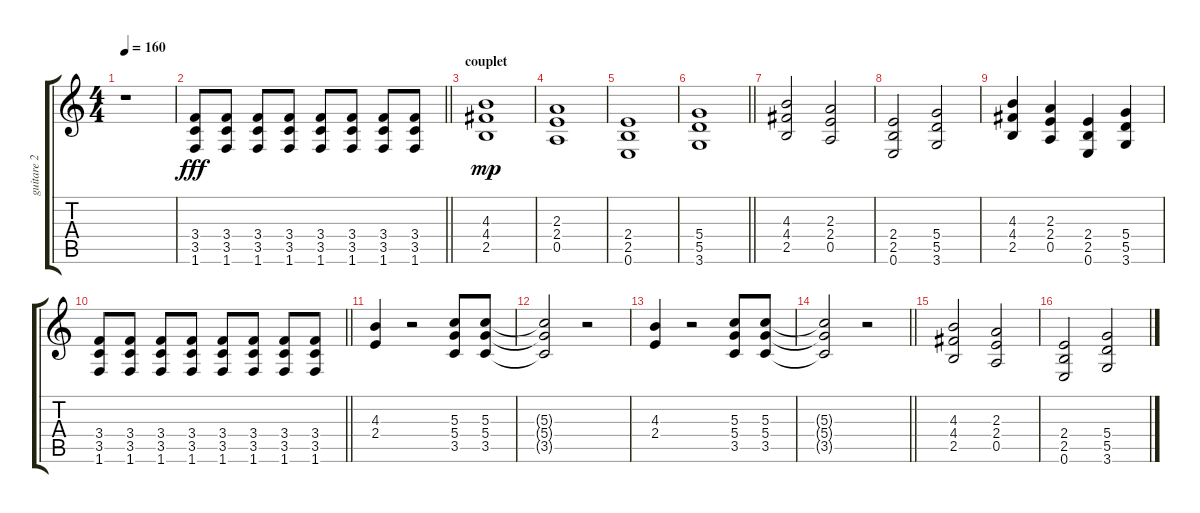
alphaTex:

\track ("guitare 2" "guitare 2") {instrument overdrivenguitar}
\staff {score tabs}
\tuning (E4 B3 G3 D3 A2 E2) {hide}
\ts (4 4)
\tempo 160
\clef g2
\ks c
r.1{dy f} |
\barLineRight lightlight
(3.4 3.5 1.6).8{dy fff} (3.4 3.5 1.6).8 (3.4 3.5 1.6).8 (3.4 3.5 1.6).8 (3.4 3.5 1.6).8 (3.4 3.5 1.6).8 (3.4 3.5 1.6).8 (3.4 3.5 1.6).8 |
\section ("" "couplet")
(4.3 4.4 2.5).1{dy mp} |
(2.3 2.4 0.5).1 |
(2.4 2.5 0.6).1 |
\barLineRight lightlight
(5.4 5.5 3.6).1 |
(4.3 4.4 2.5).2 (2.3 2.4 0.5).2 |
(2.4 2.5 0.6).2 (5.4 5.5 3.6).2 |
(4.3 4.4 2.5).4 (2.3 2.4 0.5).4 (2.4 2.5 0.6).4 (5.4 5.5 3.6).4 |
\barLineRight lightlight
(3.4 3.5 1.6).8 (3.4 3.5 1.6).8 (3.4 3.5 1.6).8 (3.4 3.5 1.6).8 (3.4 3.5 1.6).8 (3.4 3.5 1.6).8 (3.4 3.5 1.6).8 (3.4 3.5 1.6).8 |
(4.3 2.4).4 r.2 (5.3 5.4 3.5).8 (5.3 5.4 3.5).8 |
(5.3{t} 5.4{t} 3.5{t}).2 r.2 |
(4.3 2.4).4 r.2 (5.3 5.4 3.5).8 (5.3 5.4 3.5).8 |
\barLineRight lightlight
(5.3{t} 5.4{t} 3.5{t}).2 r.2 |
(4.3 4.4 2.5).2 (2.3 2.4 0.5).2 |
(2.4 2.5 0.6).2 (5.4 5.5 3.6).2
